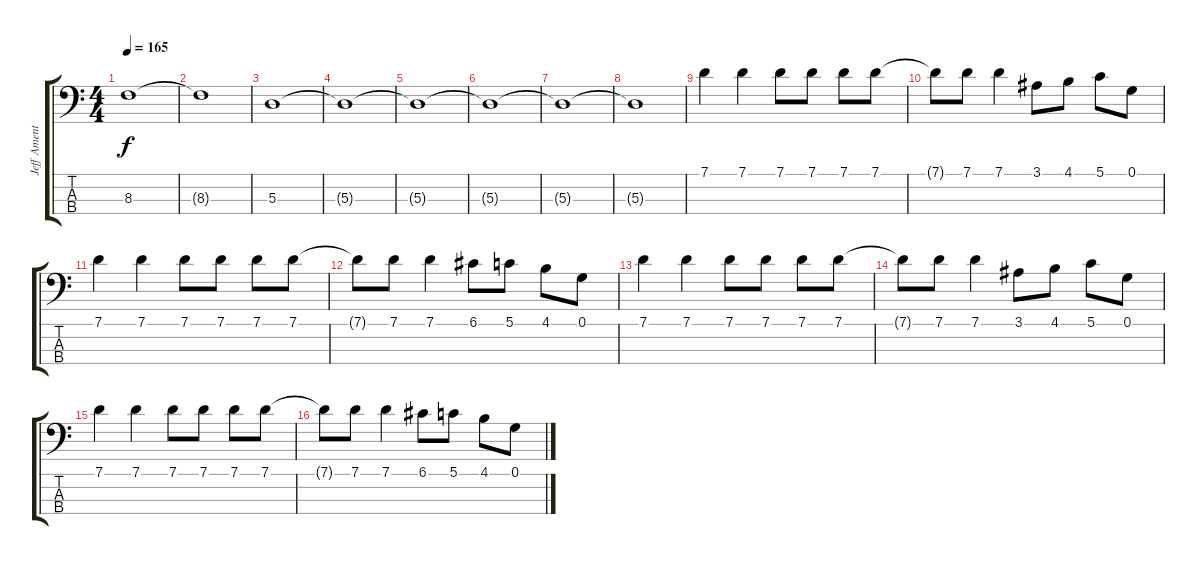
\track ("Jeff Ament" "Jeff Ament") {instrument electricbassfinger}
\staff {score tabs}
\tuning (G2 D2 A1 D1) {hide}
\ts (4 4)
\tempo 165
\clef f4
\ks c
8.3.1{dy f} |
8.3{t}.1 |
5.3.1 |
5.3{t}.1 |
5.3{t}.1 |
5.3{t}.1 |
5.3{t}.1 |
5.3{t}.1 |
7.1.4 7.1.4 7.1.8 7.1.8 7.1.8 7.1.8 |
7.1{t}.8 7.1.8 7.1.4 3.1.8 4.1.8 5.1.8 0.1.8 |
7.1.4 7.1.4 7.1.8 7.1.8 7.1.8 7.1.8 |
7.1{t}.8 7.1.8 7.1.4 6.1.8 5.1.8 4.1.8 0.1.8 |
7.1.4 7.1.4 7.1.8 7.1.8 7.1.8 7.1.8 |
7.1{t}.8 7.1.8 7.1.4 3.1.8 4.1.8 5.1.8 0.1.8 |
7.1.4 7.1.4 7.1.8 7.1.8 7.1.8 7.1.8 |
7.1{t}.8 7.1.8 7.1.4 6.1.8 5.1.8 4.1.8 0.1.8
